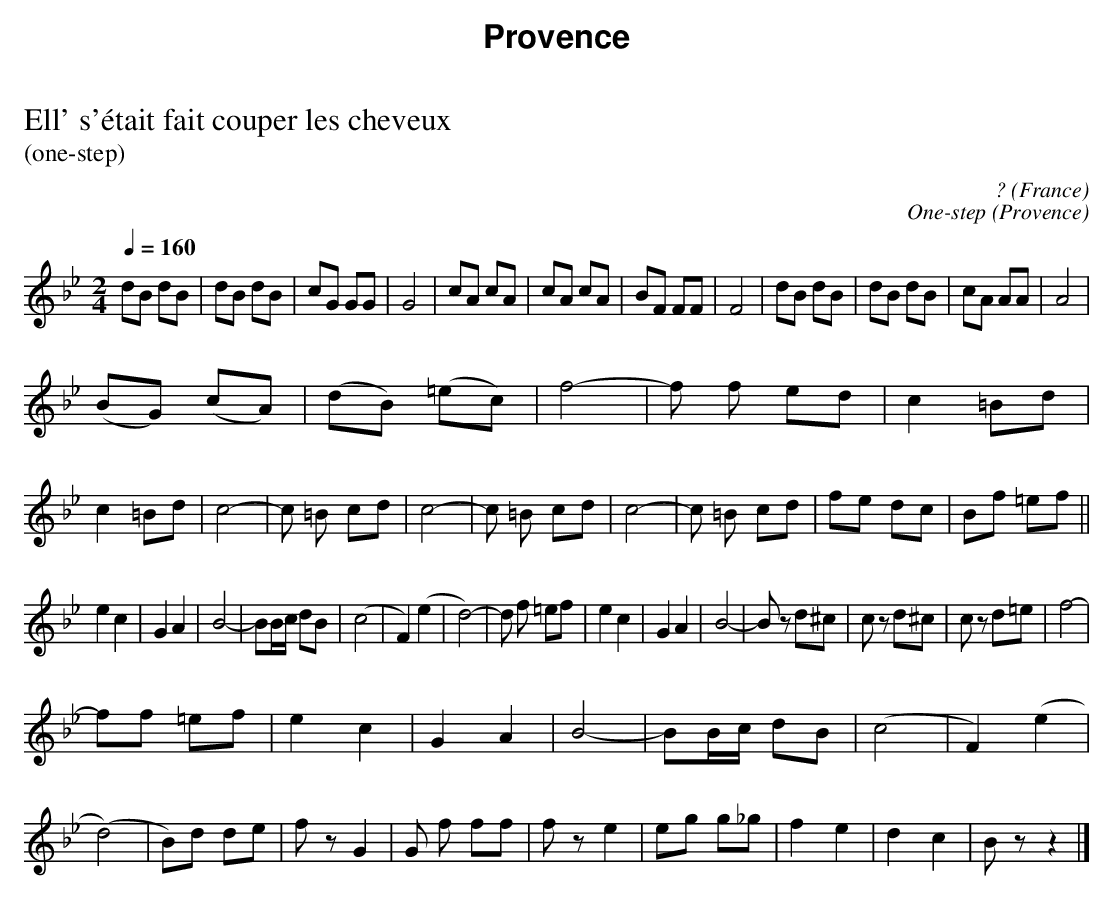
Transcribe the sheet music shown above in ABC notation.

X:1
T:Ell' s'était fait couper les cheveux
T:(one-step)
O:France
C:?
M:2/4
L:1/8
Q:2/8=160
K:Bb
dB dB | dB dB | cG GG | G4 | cA cA | cA cA | BF FF | F4 | dB dB | dB dB | cA AA | A4 |
(BG) (cA) | (dB) (=ec) | f4- | f f ed | c2 =Bd | c2 =Bd | c4- | c =B cd | c4- | c =B cd | c4- |c =B cd | fe dc | Bf =ef ||
e2 c2 | G2A2 | B4- | BB/c/ dB | (c4 | F2) (e2 | d4)- | d f =ef | e2c2 | G2A2 | B4- | Bz d^c | cz d^c | cz d=e | f4- |
ff =ef | e2c2 | G2A2 | B4- | BB/c/ dB | (c4 | F2) (e2 | (d4) | B)d de | fz G2 | G f ff | fz e2 | eg g_g | f2e2 | d2c2 | Bz z2 |]
